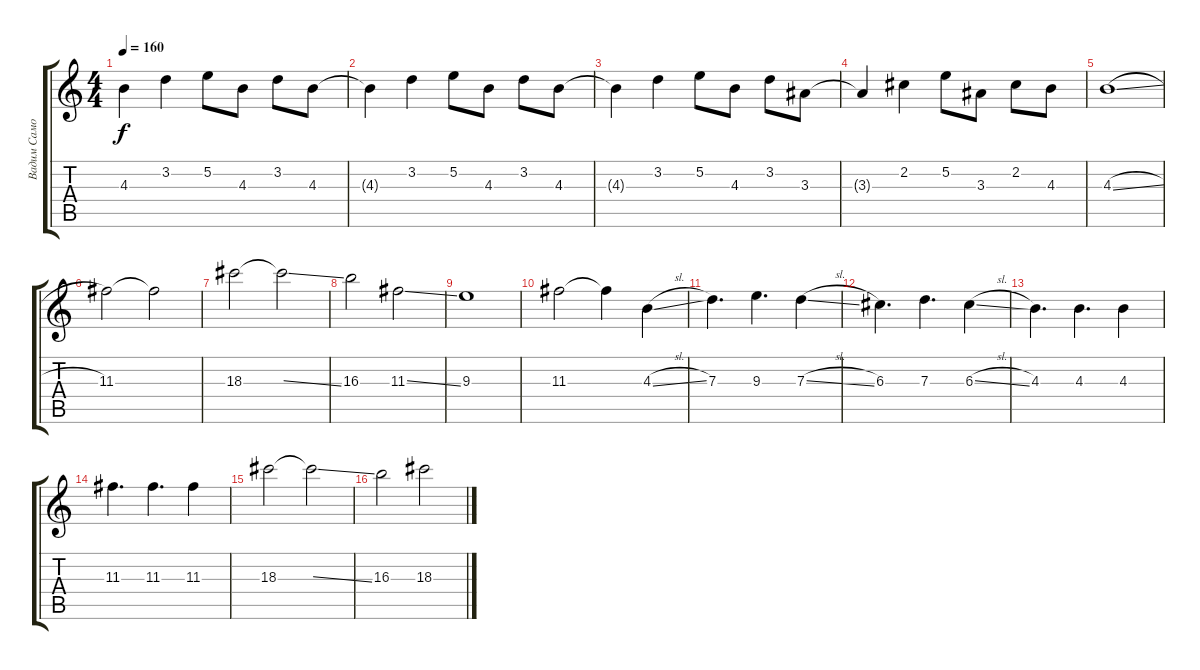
\track ("Вадим Самойлов" "Вадим Само") {instrument overdrivenguitar}
\staff {score tabs}
\tuning (E4 B3 G3 D3 A2 E2) {hide}
\ts (4 4)
\tempo 160
\clef g2
\ks c
4.3.4{dy f volume 8 instrument electricguitarjazz} 3.2.4 5.2.8 4.3.8 3.2.8 4.3.8 |
4.3{t}.4 3.2.4 5.2.8 4.3.8 3.2.8 4.3.8 |
4.3{t}.4 3.2.4 5.2.8 4.3.8 3.2.8 3.3.8 |
3.3{t}.4 2.2.4 5.2.8 3.3.8 2.2.8 4.3.8 |
4.3{sl}.1{volume 14 instrument overdrivenguitar} |
11.3.2 11.3{t}.2 |
18.3.2 18.3{ss t}.2 |
16.3.2 11.3{ss}.2 |
9.3.1 |
11.3.2 11.3{t}.4 4.3{sl}.4 |
7.3.4{d} 9.3.4{d} 7.3{sl}.4 |
6.3.4{d} 7.3.4{d} 6.3{sl}.4 |
4.3.4{d} 4.3.4{d} 4.3.4 |
11.3.4{d} 11.3.4{d} 11.3.4 |
18.3.2 18.3{ss t}.2 |
16.3.2 18.3.2
